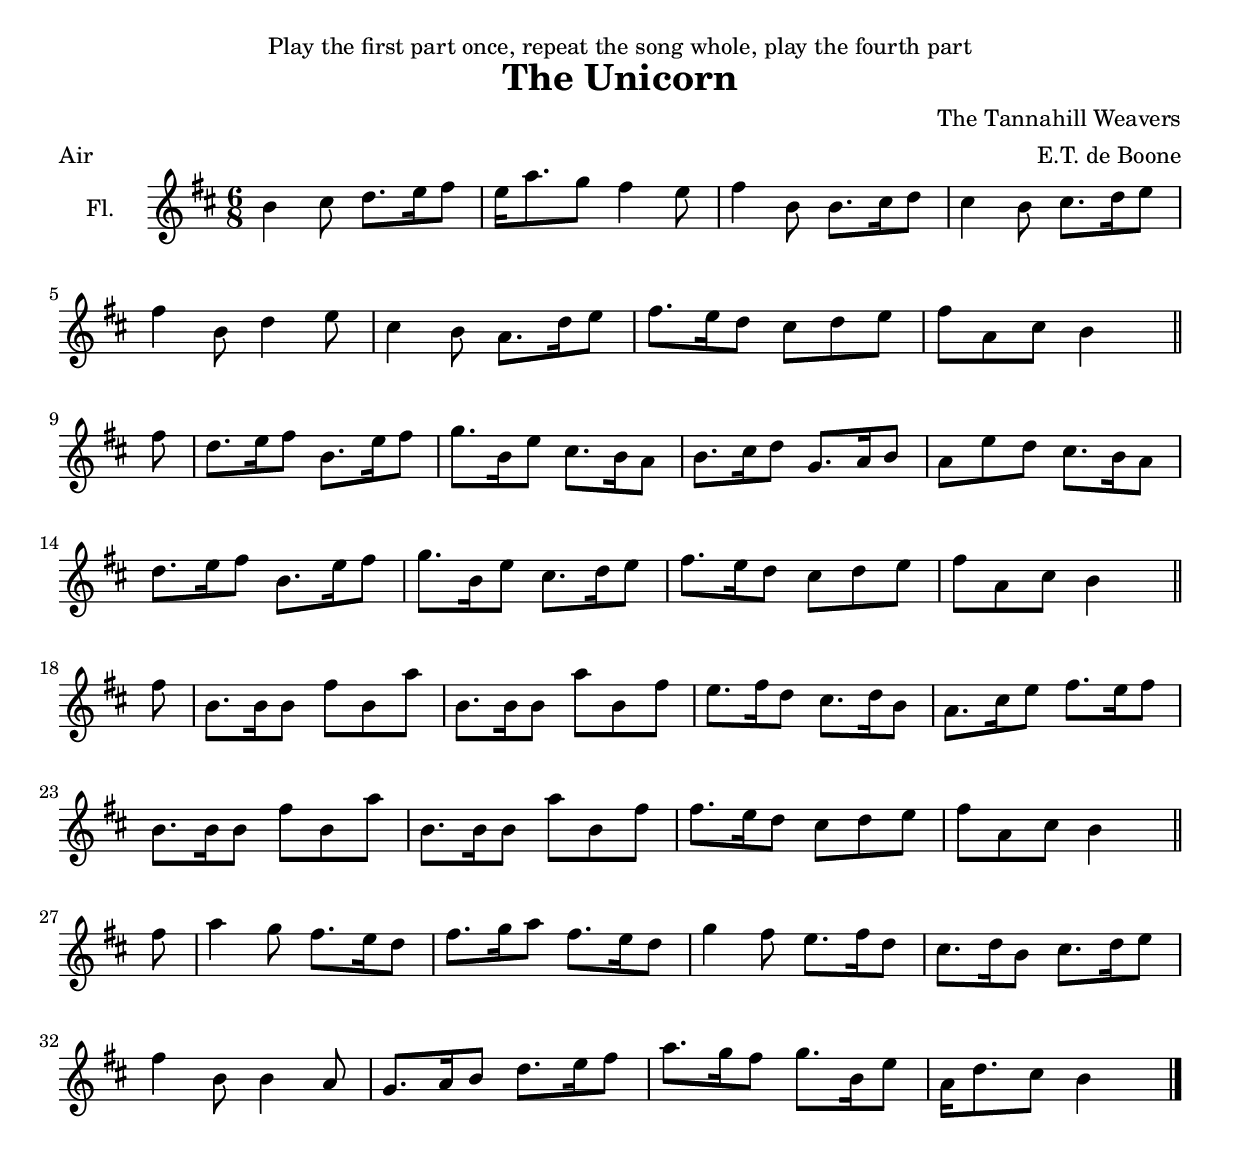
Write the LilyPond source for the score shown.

\version "2.19.80"

\header {
  title = "The Unicorn"
  composer = "The Tannahill Weavers"
  arranger = "E.T. de Boone"
  meter = "Air"
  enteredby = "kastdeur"
  number = ""
  dedication = "Play the first part once, repeat the song whole, play the fourth part"
}

global = {
  \key g \major
  \time 6/8
}

bpm = \tempo 4. = 50

fluteA = \relative c' {
	e4 fis8	g8. a16 b8 |
	a16 d8. c8	b4 a8 |
	b4 e,8 e8. fis16 g8 |
	fis4 e8 fis8. g16 a8 |

	b4 e,8	g4 a8 |
	fis4 e8	d8. g16 a8 |
	b8. a16 g8	fis8 g8 a8 |
	b8 d,8 fis8	e4
}
fluteB = \relative c'' {
	b8 |
	g8. a16 b8	e,8. a16 b8 |
	c8. e,16 a8	fis8. e16 d8 |
	e8. fis16 g8	c,8. d16 e8 |
	d8 a'8 g8	fis8. e16 d8 |


	g8. a16 b8	e,8. a16 b8 |
	c8. e,16 a8	fis8. g16 a8 |
	b8. a16 g8	fis8 g8 a8 |
	b8 d,8 fis8	e4
}
fluteC = \relative c'' {
	b8 |
	e,8. e16 e8	b'8 e,8 d'8 |
	e,8. e16 e8	d'8 e,8 b'8 |
	a8. b16 g8	fis8. g16 e8 |
	d8. fis16 a8	b8. a16 b8 |

	e,8. e16 e8	b'8 e,8 d'8 |
	e,8. e16 e8	d'8 e,8 b'8 |
	b8. a16 g8	fis8 g8 a8 |
	b8 d,8 fis8	e4
}
fluteD = \relative c'' {
	b8 |
	d4 c8	b8. a16 g8 |
	b8. c16 d8	b8. a16 g8 |
	c4 b8	a8. b16 g8 |
	fis8. g16 e8	fis8. g16 a8 |

	b4 e,8	e4 d8 |
	c8. d16 e8	g8. a16 b8 |
	d8. c16 b8	c8. e,16 a8 |
	d,16 g8. fis8	e4
}

flute = \relative c'' {
  \global

  \fluteA \tag #'midiRemove s8
  \bar "||"
  \break
  \tag #'midiRemove { \partial 8 }
  \fluteB \tag #'midiRemove s8
  \bar "||"
  \break
  \tag #'midiRemove { \partial 8 }
  \fluteC \tag #'midiRemove s8
  \bar "||"
  \break
  \tag #'midiRemove { \partial 8 }
  \fluteD \tag #'midiRemove s8
  \bar "|."
}

flutePart = \new Staff = "flute" \with {
  instrumentName = "Fl."
  midiInstrument = "flute"
} \flute

\score {
  \removeWithTag #'printRemove <<
    \transpose g d' \flutePart
  >>
  \layout { }
}

\score {
  \unfoldRepeats \removeWithTag #'midiRemove <<
    \flutePart
  >>
  \midi {
	\bpm
  }
}